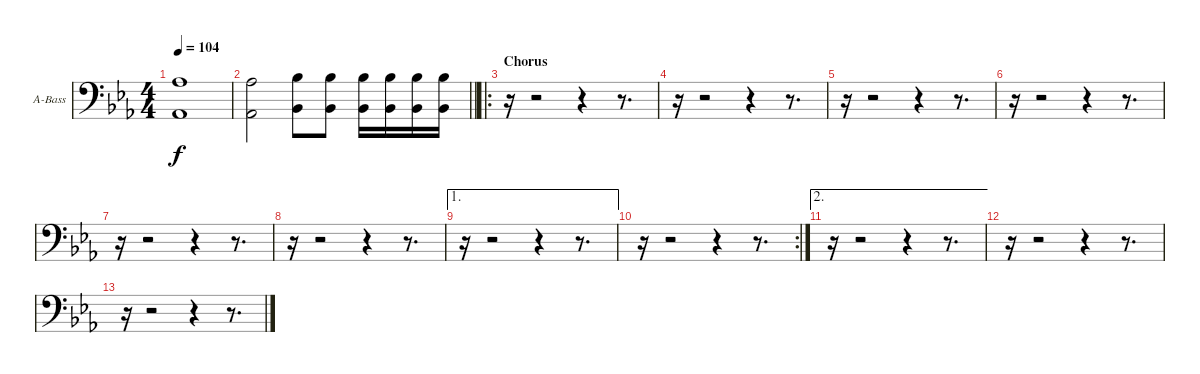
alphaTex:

\bracketExtendMode groupsimilarinstruments
\firstSystemTrackNameOrientation horizontal
\otherSystemsTrackNameOrientation horizontal
\track ("Piano LH" "A-Bass") {instrument brightacousticpiano}
\staff {score}
\tuning (G2 D2 A1 C1)
\displaytranspose 12
\ts (4 4)
\tempo 104
\clef f4
\ks eb
(6.2 8.4).1{dy f} |
\barLineRight lightlight
(6.2 8.4).2 (3.1 1.3).8 (3.1 1.3).8 (3.1 1.3).16 (3.1 1.3).16 (3.1 1.3).16 (3.1 1.3).16 |
\ro
\section ("" "Chorus")
r.16 r.2 r.4 r.8{d} |
r.16 r.2 r.4 r.8{d} |
r.16 r.2 r.4 r.8{d} |
r.16 r.2 r.4 r.8{d} |
r.16 r.2 r.4 r.8{d} |
r.16 r.2 r.4 r.8{d} |
\ae 1
r.16 r.2 r.4 r.8{d} |
\rc 2
r.16 r.2 r.4 r.8{d} |
\ae 2
r.16 r.2 r.4 r.8{d} |
r.16 r.2 r.4 r.8{d} |
r.16 r.2 r.4 r.8{d}
